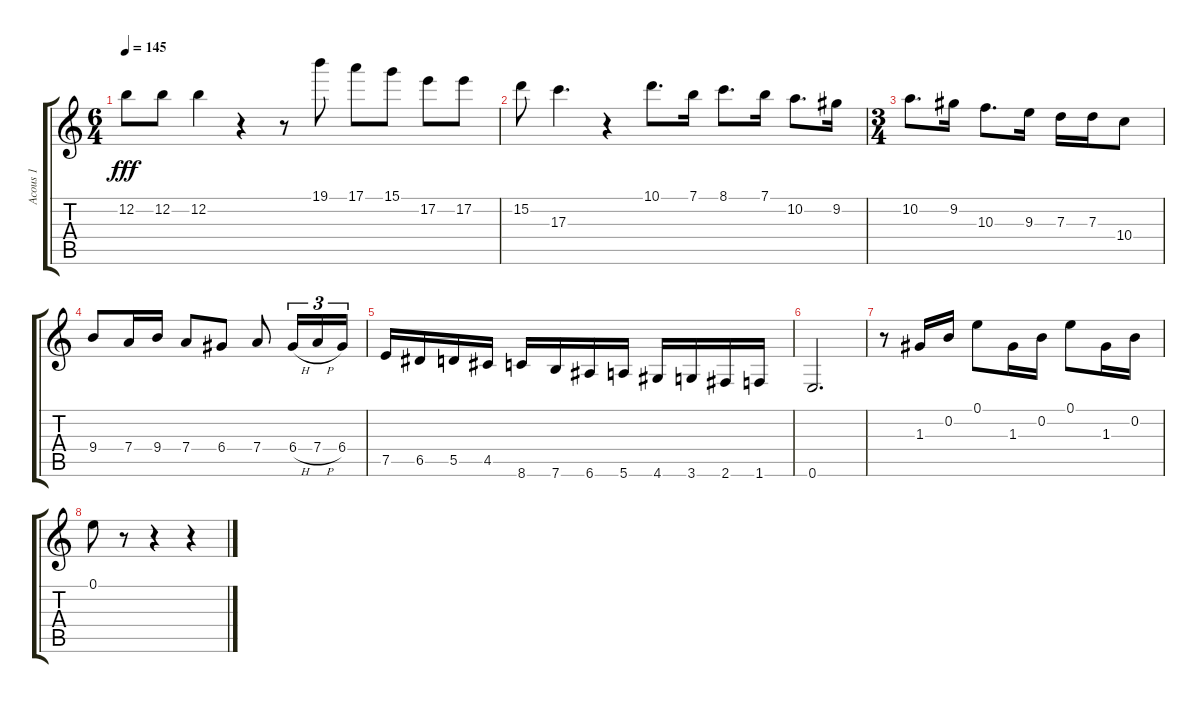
\track ("Acous 1" "Acous 1") {instrument acousticguitarsteel}
\staff {score tabs}
\tuning (E4 B3 G3 D3 A2 E2) {hide}
\ts (6 4)
\tempo 145
\clef g2
\ks c
12.2.8{dy fff} 12.2.8 12.2.4 r.4 r.8 19.1.8 17.1.8 15.1.8 17.2.8 17.2.8 |
15.2.8 17.3.4{d} r.4 10.1.8{d} 7.1.16 8.1.8{d} 7.1.16 10.2.8{d} 9.2.16 |
\ts (3 4)
10.2.8{d} 9.2.16 10.3.8{d} 9.3.16 7.3.16 7.3.16 10.4.8 |
9.4.8 7.4.16 9.4.16 7.4.8 6.4.8 7.4.8 6.4{h}.16{tu (3 2)} 7.4{h}.16{tu (3 2)} 6.4.16{tu (3 2)} |
7.5.16 6.5.16 5.5.16 4.5.16 8.6.16 7.6.16 6.6.16 5.6.16 4.6.16 3.6.16 2.6.16 1.6.16 |
0.6.2{d} |
r.8 1.3.16 0.2.16 0.1.8 1.3.16 0.2.16 0.1.8 1.3.16 0.2.16 |
0.1.8 r.8 r.4 r.4
